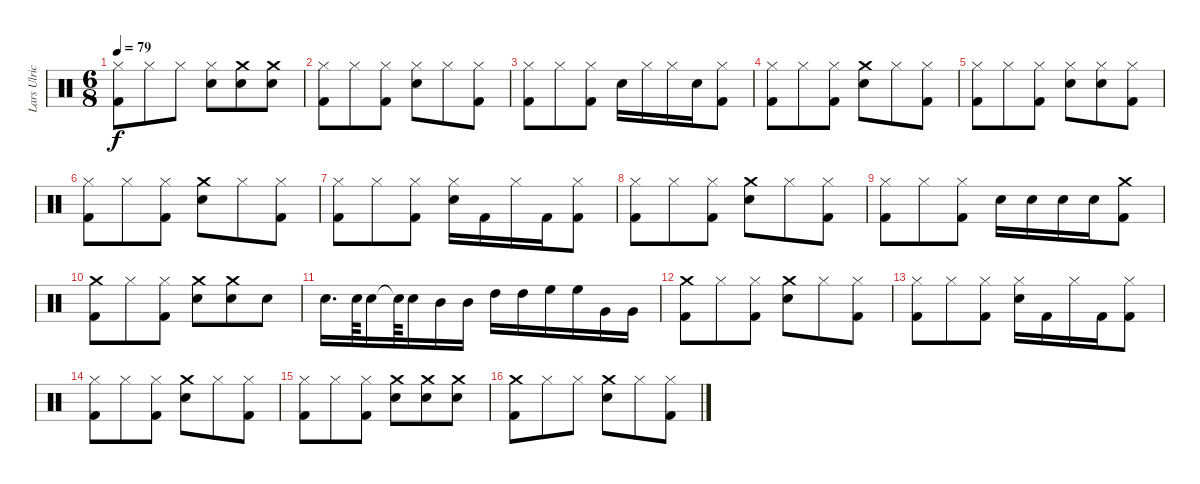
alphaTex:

\track ("Lars Ulrich (Drums)" "Lars Ulric") {instrument percussion}
\staff {score}
\articulation defaults
\ts (6 8)
\tempo 79
\clef neutral
\ks c
("Hi-Hat (closed)" "Kick (hit) 2").8{dy f} "Hi-Hat (closed)".8 "Hi-Hat (closed)".8 ("Snare (hit) 2" "Hi-Hat (closed)").8 ("Crash medium (hit)" "Snare (hit) 2").8 ("Crash medium (hit)" "Snare (hit) 2").8 |
("Kick (hit) 2" "Hi-Hat (closed)").8 "Hi-Hat (closed)".8 ("Kick (hit) 2" "Hi-Hat (closed)").8 ("Snare (hit) 2" "Hi-Hat (closed)").8 "Hi-Hat (closed)".8 ("Kick (hit) 2" "Hi-Hat (closed)").8 |
("Hi-Hat (closed)" "Kick (hit) 2").8 "Hi-Hat (closed)".8 ("Kick (hit) 2" "Hi-Hat (closed)").8 "Snare (hit) 2".16 "Hi-Hat (closed)".16 "Hi-Hat (closed)".16 "Snare (hit) 2".16 ("Hi-Hat (closed)" "Kick (hit) 2").8 |
("Hi-Hat (closed)" "Kick (hit) 2").8 "Hi-Hat (closed)".8 ("Kick (hit) 2" "Hi-Hat (closed)").8 ("Crash medium (hit)" "Snare (hit) 2").8 "Hi-Hat (closed)".8 ("Kick (hit) 2" "Hi-Hat (closed)").8 |
("Hi-Hat (closed)" "Kick (hit) 2").8 "Hi-Hat (closed)".8 ("Kick (hit) 2" "Hi-Hat (closed)").8 ("Hi-Hat (closed)" "Snare (hit) 2").8 ("Hi-Hat (closed)" "Snare (hit) 2").8 ("Kick (hit) 2" "Hi-Hat (closed)").8 |
("Hi-Hat (closed)" "Kick (hit) 2").8 "Hi-Hat (closed)".8 ("Kick (hit) 2" "Hi-Hat (closed)").8 ("Crash medium (hit)" "Snare (hit) 2").8 "Hi-Hat (closed)".8 ("Kick (hit) 2" "Hi-Hat (closed)").8 |
("Hi-Hat (closed)" "Kick (hit) 2").8 "Hi-Hat (closed)".8 ("Kick (hit) 2" "Hi-Hat (closed)").8 ("Snare (hit) 2" "Hi-Hat (closed)").16 "Kick (hit) 2".16 "Hi-Hat (closed)".16 "Kick (hit) 2".16 ("Kick (hit) 2" "Hi-Hat (closed)").8 |
("Kick (hit) 2" "Hi-Hat (closed)").8 "Hi-Hat (closed)".8 ("Kick (hit) 2" "Hi-Hat (closed)").8 ("Crash medium (hit)" "Snare (hit) 2").8 "Hi-Hat (closed)".8 ("Hi-Hat (closed)" "Kick (hit) 2").8 |
("Kick (hit) 2" "Hi-Hat (closed)").8 "Hi-Hat (closed)".8 ("Kick (hit) 2" "Hi-Hat (closed)").8 "Snare (hit) 2".16 "Snare (hit) 2".16 "Snare (hit) 2".16 "Snare (hit) 2".16 ("Crash medium (hit)" "Kick (hit) 2").8 |
("Kick (hit) 2" "Crash medium (hit)").8 "Hi-Hat (closed)".8 ("Kick (hit) 2" "Hi-Hat (closed)").8 ("Crash medium (hit)" "Snare (hit) 2").8 ("Crash medium (hit)" "Snare (hit) 2").8 "Snare (hit) 2".8 |
"Snare (hit) 2".16{d} "Snare (hit) 2".64 "Snare (hit) 2".16 "Snare (hit)"{t}.64 "Snare (hit) 2".16 "Mid Tom (hit)".16 "Mid Tom (hit)".16 "High Tom (hit)".16 "High Tom (hit)".16 "High Floor Tom (hit)".16 "High Floor Tom (hit)".16 "Very Low Tom (hit)".16 "Very Low Tom (hit)".16 |
("Kick (hit) 2" "Crash medium (hit)").8 "Hi-Hat (closed)".8 ("Kick (hit) 2" "Hi-Hat (closed)").8 ("Crash medium (hit)" "Snare (hit) 2").8 "Hi-Hat (closed)".8 ("Kick (hit) 2" "Hi-Hat (closed)").8 |
("Hi-Hat (closed)" "Kick (hit) 2").8 "Hi-Hat (closed)".8 ("Kick (hit) 2" "Hi-Hat (closed)").8 ("Snare (hit) 2" "Hi-Hat (closed)").16 "Kick (hit) 2".16 "Hi-Hat (closed)".16 "Kick (hit) 2".16 ("Kick (hit) 2" "Hi-Hat (closed)").8 |
("Hi-Hat (closed)" "Kick (hit) 2").8 "Hi-Hat (closed)".8 ("Hi-Hat (closed)" "Kick (hit) 2").8 ("Crash medium (hit)" "Snare (hit) 2").8 "Hi-Hat (closed)".8 ("Hi-Hat (closed)" "Kick (hit) 2").8 |
("Hi-Hat (closed)" "Kick (hit) 2").8 "Hi-Hat (closed)".8 ("Kick (hit) 2" "Hi-Hat (closed)").8 ("Crash medium (hit)" "Snare (hit) 2").8 ("Crash medium (hit)" "Snare (hit) 2").8 ("Crash medium (hit)" "Snare (hit) 2").8 |
("Crash medium (hit)" "Kick (hit) 2").8 "Hi-Hat (closed)".8 "Hi-Hat (closed)".8 ("Crash medium (hit)" "Snare (hit) 2").8 "Hi-Hat (closed)".8 ("Kick (hit) 2" "Hi-Hat (closed)").8
